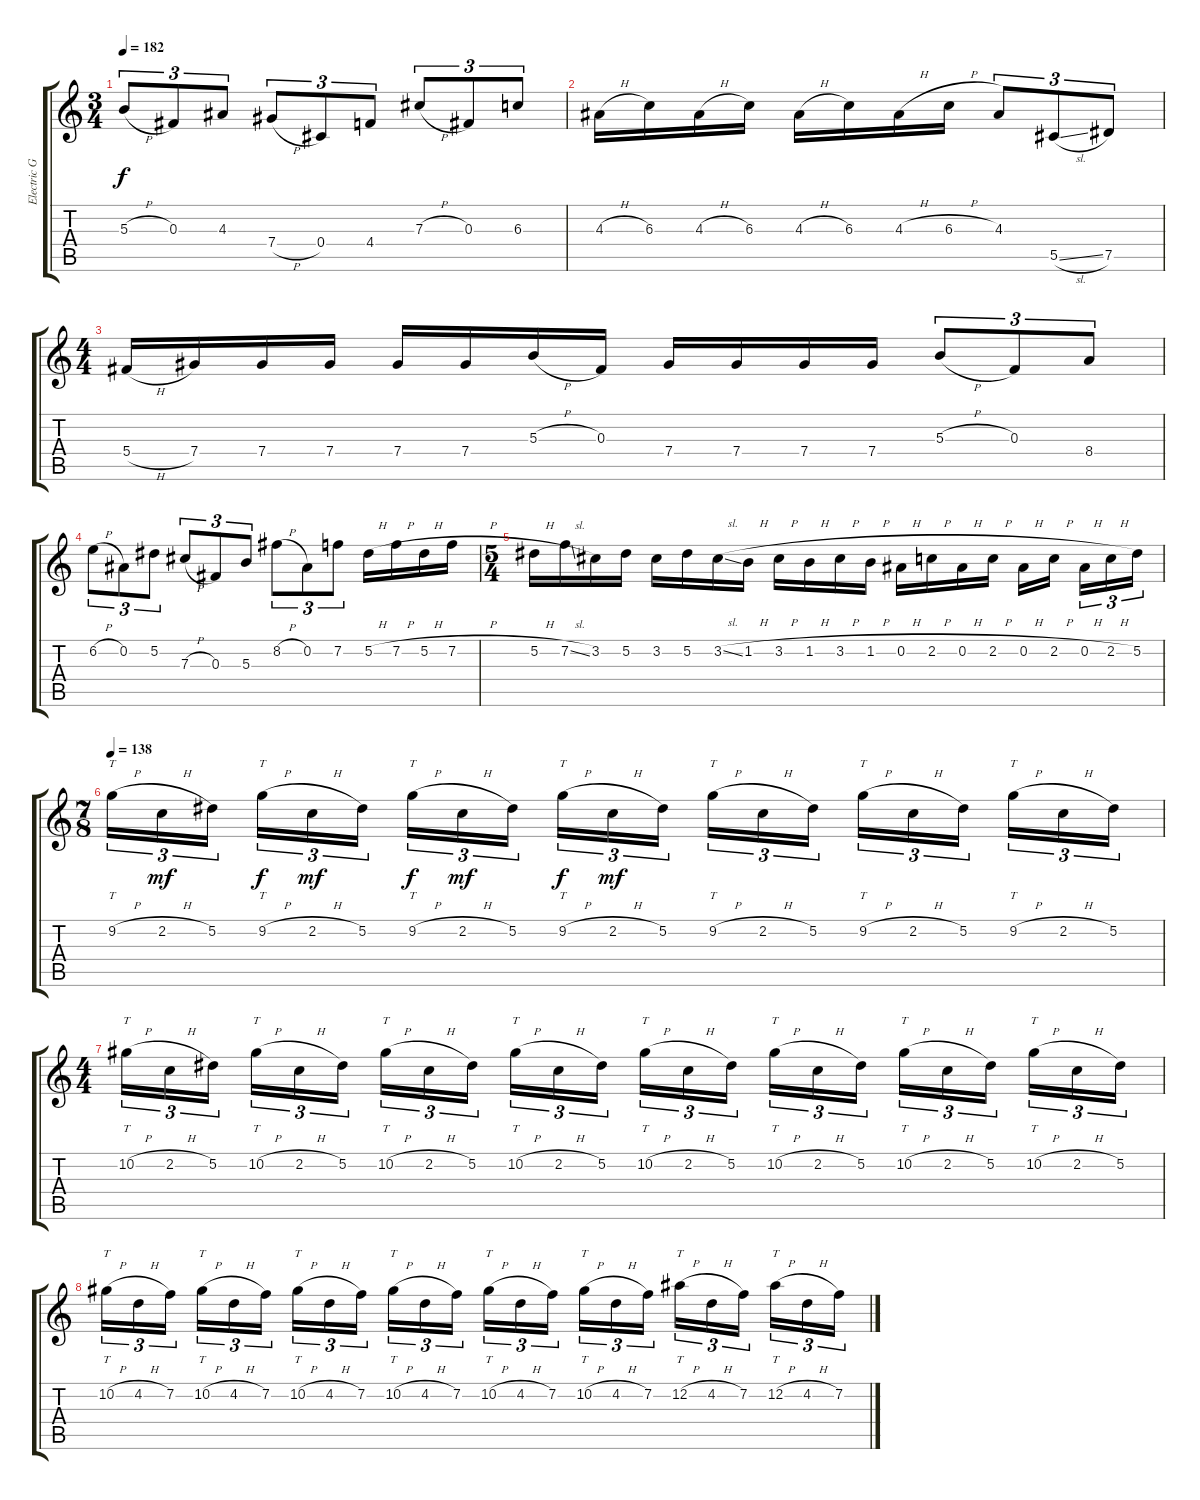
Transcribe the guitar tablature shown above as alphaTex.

\track ("Electric Guitar" "Electric G") {instrument distortionguitar}
\staff {score tabs}
\tuning (Eb4 Bb3 Gb3 Db3 Ab2 Eb2) {hide}
\ts (3 4)
\tempo 182
\clef g2
\ks c
5.3{h}.8{tu (3 2) dy f} 0.3.8{tu (3 2)} 4.3.8{tu (3 2)} 7.4{h}.8{tu (3 2)} 0.4.8{tu (3 2)} 4.4.8{tu (3 2)} 7.3{h}.8{tu (3 2)} 0.3.8{tu (3 2)} 6.3.8{tu (3 2)} |
4.3{h}.16 6.3.16 4.3{h}.16 6.3.16 4.3{h}.16 6.3.16 4.3{h}.16 6.3{h}.16 4.3.8{tu (3 2)} 5.5{sl}.8{tu (3 2)} 7.5.8{tu (3 2)} |
\ts (4 4)
5.4{h}.16 7.4.16 7.4.16 7.4.16 7.4.16 7.4.16 5.3{h}.16 0.3.16 7.4.16 7.4.16 7.4.16 7.4.16 5.3{h}.8{tu (3 2)} 0.3.8{tu (3 2)} 8.4.8{tu (3 2)} |
6.2{h}.8{tu (3 2)} 0.2.8{tu (3 2)} 5.2.8{tu (3 2)} 7.3{h}.8{tu (3 2)} 0.3.8{tu (3 2)} 5.3.8{tu (3 2)} 8.2{h}.8{tu (3 2)} 0.2.8{tu (3 2)} 7.2.8{tu (3 2)} 5.2{h}.16 7.2{h}.16 5.2{h}.16 7.2{h}.16 |
\ts (5 4)
5.2{h}.16 7.2{sl}.16 3.2.16 5.2.16 3.2.16 5.2.16 3.2{sl}.16 1.2{h}.16 3.2{h}.16 1.2{h}.16 3.2{h}.16 1.2{h}.16 0.2{h}.16 2.2{h}.16 0.2{h}.16 2.2{h}.16 0.2{h}.16 2.2{h}.16{beam splitsecondary} 0.2{h}.16{tu (3 2)} 2.2{h}.16{tu (3 2)} 5.2.16{tu (3 2)} |
\ts (7 8)
\tempo 138
9.2{h}.16{tt tu (3 2)} 2.2{h}.16{tu (3 2) dy mf} 5.2.16{tu (3 2)} 9.2{h}.16{tt tu (3 2) dy f} 2.2{h}.16{tu (3 2) dy mf} 5.2.16{tu (3 2)} 9.2{h}.16{tt tu (3 2) dy f} 2.2{h}.16{tu (3 2) dy mf} 5.2.16{tu (3 2)} 9.2{h}.16{tt tu (3 2) dy f} 2.2{h}.16{tu (3 2) dy mf} 5.2.16{tu (3 2)} 9.2{h}.16{tt tu (3 2)} 2.2{h}.16{tu (3 2)} 5.2.16{tu (3 2)} 9.2{h}.16{tt tu (3 2)} 2.2{h}.16{tu (3 2)} 5.2.16{tu (3 2)} 9.2{h}.16{tt tu (3 2)} 2.2{h}.16{tu (3 2)} 5.2.16{tu (3 2)} |
\ts (4 4)
10.2{h}.16{tt tu (3 2)} 2.2{h}.16{tu (3 2)} 5.2.16{tu (3 2) beam splitsecondary} 10.2{h}.16{tt tu (3 2)} 2.2{h}.16{tu (3 2)} 5.2.16{tu (3 2)} 10.2{h}.16{tt tu (3 2)} 2.2{h}.16{tu (3 2)} 5.2.16{tu (3 2) beam splitsecondary} 10.2{h}.16{tt tu (3 2)} 2.2{h}.16{tu (3 2)} 5.2.16{tu (3 2)} 10.2{h}.16{tt tu (3 2)} 2.2{h}.16{tu (3 2)} 5.2.16{tu (3 2) beam splitsecondary} 10.2{h}.16{tt tu (3 2)} 2.2{h}.16{tu (3 2)} 5.2.16{tu (3 2)} 10.2{h}.16{tt tu (3 2)} 2.2{h}.16{tu (3 2)} 5.2.16{tu (3 2) beam splitsecondary} 10.2{h}.16{tt tu (3 2)} 2.2{h}.16{tu (3 2)} 5.2.16{tu (3 2)} |
10.2{h}.16{tt tu (3 2)} 4.2{h}.16{tu (3 2)} 7.2.16{tu (3 2) beam splitsecondary} 10.2{h}.16{tt tu (3 2)} 4.2{h}.16{tu (3 2)} 7.2.16{tu (3 2)} 10.2{h}.16{tt tu (3 2)} 4.2{h}.16{tu (3 2)} 7.2.16{tu (3 2) beam splitsecondary} 10.2{h}.16{tt tu (3 2)} 4.2{h}.16{tu (3 2)} 7.2.16{tu (3 2)} 10.2{h}.16{tt tu (3 2)} 4.2{h}.16{tu (3 2)} 7.2.16{tu (3 2) beam splitsecondary} 10.2{h}.16{tt tu (3 2)} 4.2{h}.16{tu (3 2)} 7.2.16{tu (3 2)} 12.2{h}.16{tt tu (3 2)} 4.2{h}.16{tu (3 2)} 7.2.16{tu (3 2) beam splitsecondary} 12.2{h}.16{tt tu (3 2)} 4.2{h}.16{tu (3 2)} 7.2.16{tu (3 2)}
